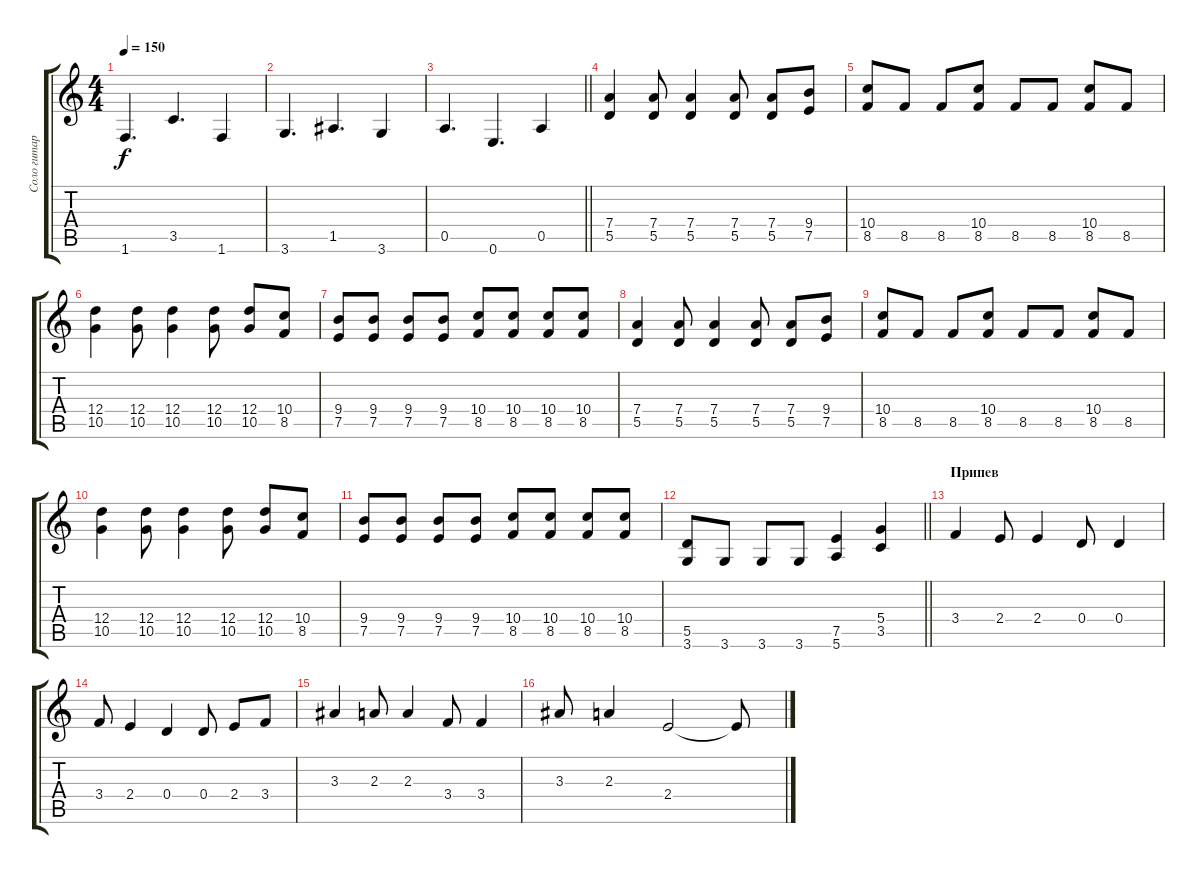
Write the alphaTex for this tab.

\track ("Соло гитара" "Соло гитар") {instrument acousticguitarsteel}
\staff {score tabs}
\tuning (E4 B3 G3 D3 A2 E2) {hide}
\ts (4 4)
\tempo 150
\clef g2
\ks c
1.6.4{d dy f} 3.5.4{d} 1.6.4 |
3.6.4{d} 1.5.4{d} 3.6.4 |
\barLineRight lightlight
0.5.4{d} 0.6.4{d} 0.5.4 |
\section ("" " ")
(7.4 5.5).4 (7.4 5.5).8 (7.4 5.5).4 (7.4 5.5).8 (7.4 5.5).8 (9.4 7.5).8 |
(10.4 8.5).8 8.5.8 8.5.8 (10.4 8.5).8 8.5.8 8.5.8 (10.4 8.5).8 8.5.8 |
(12.4 10.5).4 (12.4 10.5).8 (12.4 10.5).4 (12.4 10.5).8 (12.4 10.5).8 (10.4 8.5).8 |
(9.4 7.5).8 (9.4 7.5).8 (9.4 7.5).8 (9.4 7.5).8 (10.4 8.5).8 (10.4 8.5).8 (10.4 8.5).8 (10.4 8.5).8 |
(7.4 5.5).4 (7.4 5.5).8 (7.4 5.5).4 (7.4 5.5).8 (7.4 5.5).8 (9.4 7.5).8 |
(10.4 8.5).8 8.5.8 8.5.8 (10.4 8.5).8 8.5.8 8.5.8 (10.4 8.5).8 8.5.8 |
(12.4 10.5).4 (12.4 10.5).8 (12.4 10.5).4 (12.4 10.5).8 (12.4 10.5).8 (10.4 8.5).8 |
(9.4 7.5).8 (9.4 7.5).8 (9.4 7.5).8 (9.4 7.5).8 (10.4 8.5).8 (10.4 8.5).8 (10.4 8.5).8 (10.4 8.5).8 |
\barLineRight lightlight
(5.5 3.6).8 3.6.8 3.6.8 3.6.8 (7.5 5.6).4 (5.4 3.5).4 |
\section ("" "Припев")
3.4.4 2.4.8 2.4.4 0.4.8 0.4.4 |
3.4.8 2.4.4 0.4.4 0.4.8 2.4.8 3.4.8 |
3.3.4 2.3.8 2.3.4 3.4.8 3.4.4 |
3.3.8 2.3.4 2.4.2 2.4{t}.8
